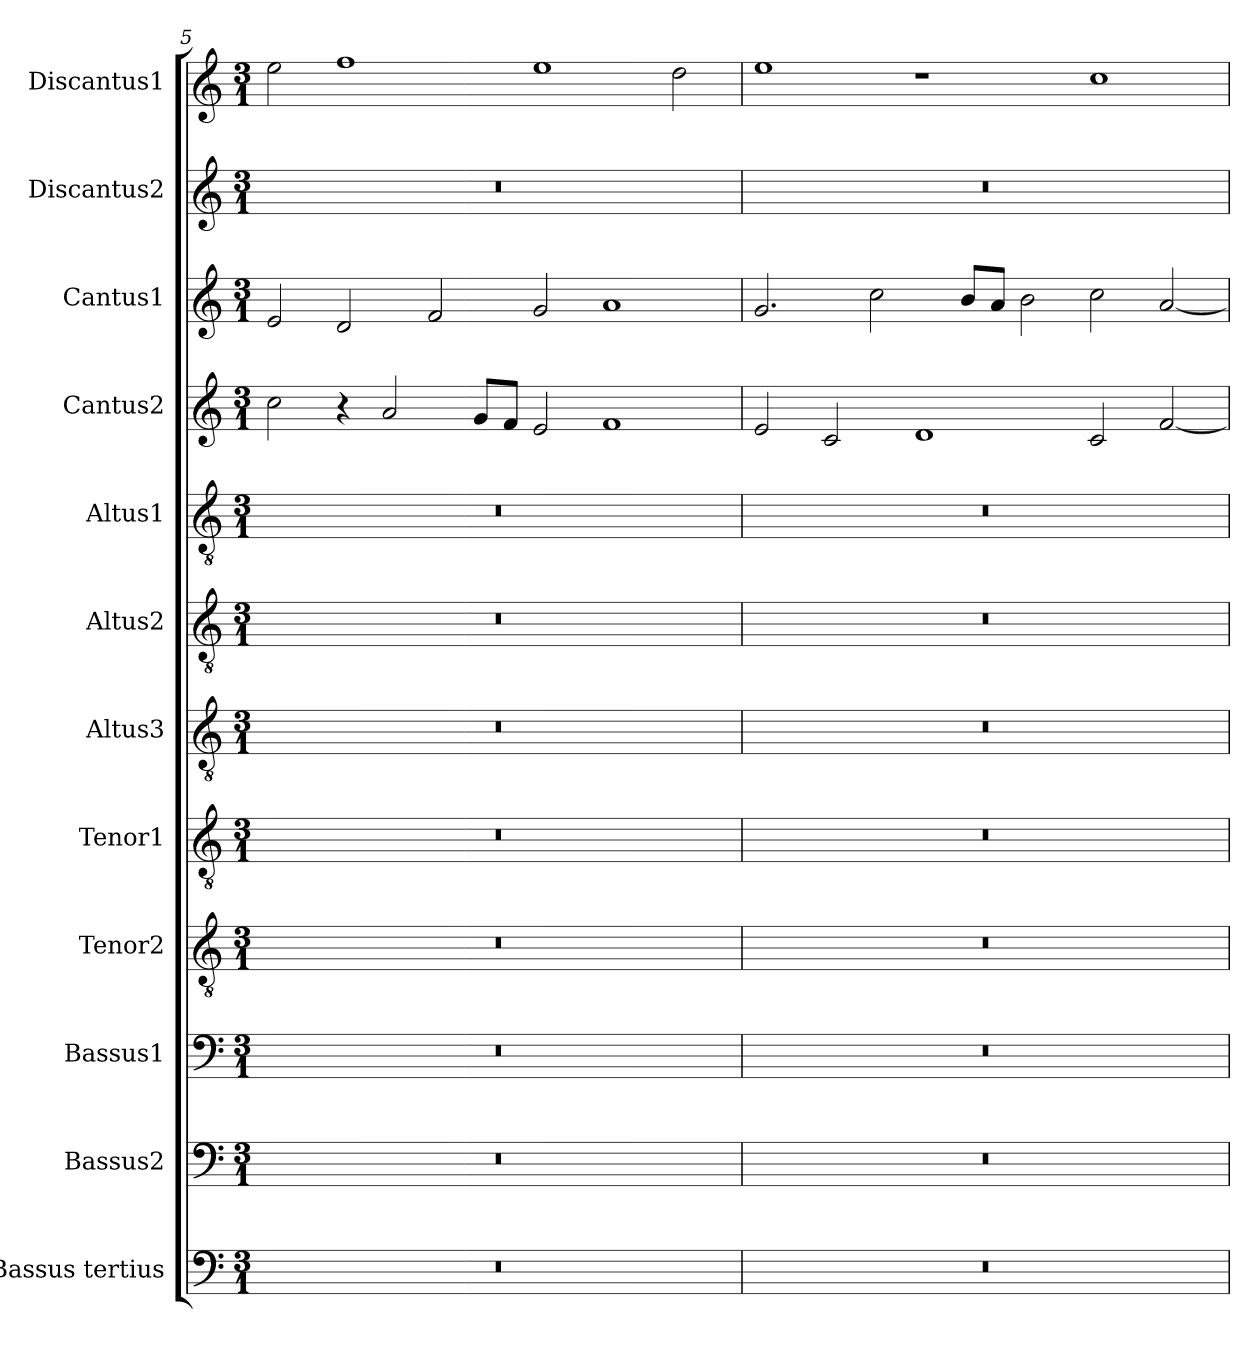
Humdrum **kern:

**kern	**kern	**kern	**kern	**kern	**kern	**kern	**kern	**kern	**kern	**kern	**kern
*part12	*part11	*part10	*part9	*part8	*part7	*part6	*part5	*part4	*part3	*part2	*part1
*staff12	*staff11	*staff10	*staff9	*staff8	*staff7	*staff6	*staff5	*staff4	*staff3	*staff2	*staff1
*I"Bassus tertius	*I"Bassus2	*I"Bassus1	*I"Tenor2	*I"Tenor1	*I"Altus3	*I"Altus2	*I"Altus1	*I"Cantus2	*I"Cantus1	*I"Discantus2	*I"Discantus1
*I'B3	*I'B2	*I'B1	*I'T2	*I'T1	*I'A3	*I'A2	*I'A1	*I'C2	*I'C1	*I'D2	*I'D1
*clefF4	*clefF4	*clefF4	*clefGv2	*clefGv2	*clefGv2	*clefGv2	*clefGv2	*clefG2	*clefG2	*clefG2	*clefG2
*k[]	*k[]	*k[]	*k[]	*k[]	*k[]	*k[]	*k[]	*k[]	*k[]	*k[]	*k[]
*M3/1	*M3/1	*M3/1	*M3/1	*M3/1	*M3/1	*M3/1	*M3/1	*M3/1	*M3/1	*M3/1	*M3/1
=5	=5	=5	=5	=5	=5	=5	=5	=5	=5	=5	=5
0.r	0.r	0.r	0.r	0.r	0.r	0.r	0.r	2cc\	2e/	0.r	2ee\
.	.	.	.	.	.	.	.	4r	2d/	.	1ff
.	.	.	.	.	.	.	.	2a/	.	.	.
.	.	.	.	.	.	.	.	.	2f/	.	.
.	.	.	.	.	.	.	.	8g/L	.	.	.
.	.	.	.	.	.	.	.	8f/J	.	.	.
.	.	.	.	.	.	.	.	2e/	2g/	.	1ee
.	.	.	.	.	.	.	.	1f	1a	.	.
.	.	.	.	.	.	.	.	.	.	.	2dd\
=6	=6	=6	=6	=6	=6	=6	=6	=6	=6	=6	=6
0.r	0.r	0.r	0.r	0.r	0.r	0.r	0.r	2e/	2.g/	0.r	1ee
.	.	.	.	.	.	.	.	2c/	.	.	.
.	.	.	.	.	.	.	.	.	2cc\	.	.
.	.	.	.	.	.	.	.	1d	.	.	1r
.	.	.	.	.	.	.	.	.	8b/L	.	.
.	.	.	.	.	.	.	.	.	8a/J	.	.
.	.	.	.	.	.	.	.	.	2b\	.	.
.	.	.	.	.	.	.	.	2c/	2cc\	.	1cc
.	.	.	.	.	.	.	.	[2f/	[2a/	.	.
=	=	=	=	=	=	=	=	=	=	=	=
*-	*-	*-	*-	*-	*-	*-	*-	*-	*-	*-	*-
